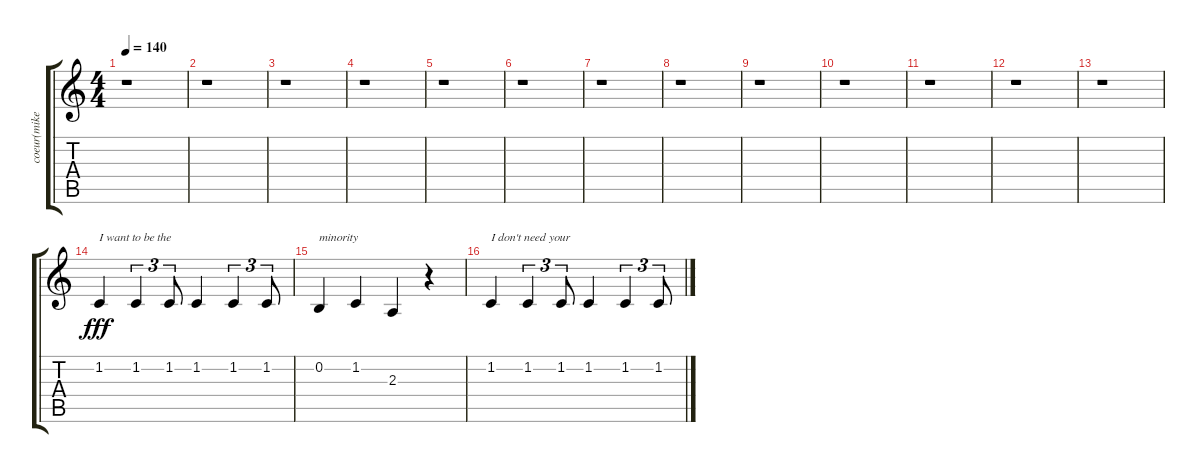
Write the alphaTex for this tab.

\track ("coeur(mike)" "coeur(mike") {instrument clarinet}
\staff {score tabs}
\tuning (E4 B3 G3 D3 A2 E2) {hide}
\ts (4 4)
\tempo 140
\clef g2
\ks c
r.1{dy fff} |
r.1 |
r.1 |
r.1 |
r.1 |
r.1 |
r.1 |
r.1 |
r.1 |
r.1 |
r.1 |
r.1 |
r.1 |
1.2.4{txt "I want to be the "} 1.2.4{tu (3 2)} 1.2.8{tu (3 2)} 1.2.4 1.2.4{tu (3 2)} 1.2.8{tu (3 2)} |
0.2.4{txt "minority"} 1.2.4 2.3.4 r.4 |
1.2.4{txt "I don't need your "} 1.2.4{tu (3 2)} 1.2.8{tu (3 2)} 1.2.4 1.2.4{tu (3 2)} 1.2.8{tu (3 2)}
